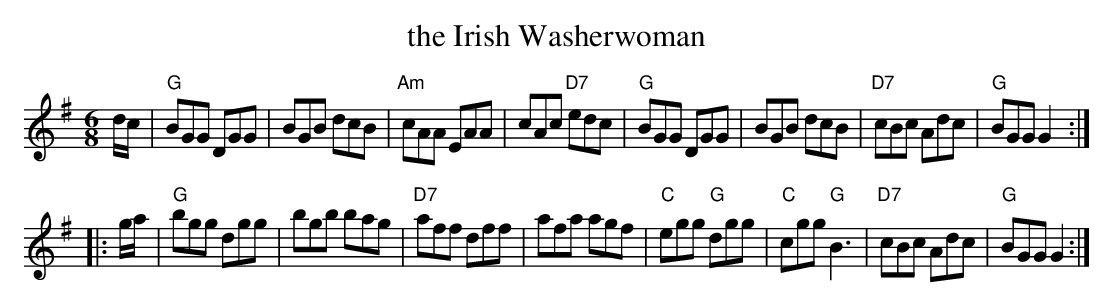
X:1
T: the Irish Washerwoman
M: 6/8
L: 1/8
K: G
   d/c/ \
| "G"BGG DGG | BGB dcB | "Am"cAA EAA | cAc "D7"edc \
| "G"BGG DGG | BGB dcB | "D7"cBc Adc | "G"BGG G2 :|
|: g/a/ \
| "G"bgg dgg | bgb bag | "D7"aff dff | afa agf \
| "C"egg "G"dgg | "C"cgg "G"B3 | "D7"cBc Adc | "G"BGG G2 :|
